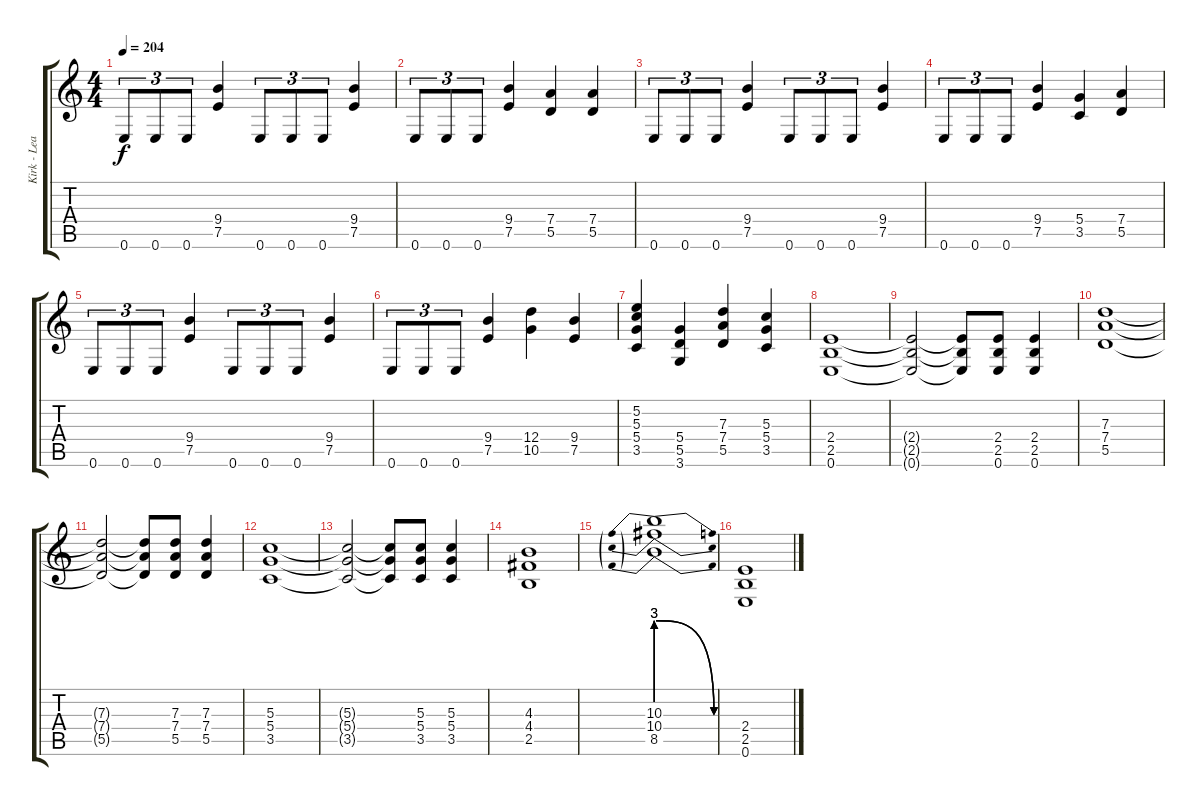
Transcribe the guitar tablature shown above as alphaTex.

\track ("Kirk - Lead Guitar" "Kirk - Lea") {instrument distortionguitar}
\staff {score tabs}
\tuning (E4 B3 G3 D3 A2 E2) {hide}
\ts (4 4)
\tempo 204
\clef g2
\ks c
0.6.8{tu (3 2) dy f} 0.6.8{tu (3 2)} 0.6.8{tu (3 2)} (9.4 7.5).4 0.6.8{tu (3 2)} 0.6.8{tu (3 2)} 0.6.8{tu (3 2)} (9.4 7.5).4 |
0.6.8{tu (3 2)} 0.6.8{tu (3 2)} 0.6.8{tu (3 2)} (9.4 7.5).4 (7.4 5.5).4 (7.4 5.5).4 |
0.6.8{tu (3 2)} 0.6.8{tu (3 2)} 0.6.8{tu (3 2)} (9.4 7.5).4 0.6.8{tu (3 2)} 0.6.8{tu (3 2)} 0.6.8{tu (3 2)} (9.4 7.5).4 |
0.6.8{tu (3 2)} 0.6.8{tu (3 2)} 0.6.8{tu (3 2)} (9.4 7.5).4 (5.4 3.5).4 (7.4 5.5).4 |
0.6.8{tu (3 2)} 0.6.8{tu (3 2)} 0.6.8{tu (3 2)} (9.4 7.5).4 0.6.8{tu (3 2)} 0.6.8{tu (3 2)} 0.6.8{tu (3 2)} (9.4 7.5).4 |
0.6.8{tu (3 2)} 0.6.8{tu (3 2)} 0.6.8{tu (3 2)} (9.4 7.5).4 (12.4 10.5).4 (9.4 7.5).4 |
(5.2 5.3 5.4 3.5).4 (5.4 5.5 3.6).4 (7.3 7.4 5.5).4 (5.3 5.4 3.5).4 |
(2.4 2.5 0.6).1 |
(2.4{t} 2.5{t} 0.6{t}).2 (2.4{t} 2.5{t} 0.6{t}).8 (2.4 2.5 0.6).8 (2.4 2.5 0.6).4 |
(7.3 7.4 5.5).1 |
(7.3{t} 7.4{t} 5.5{t}).2 (7.3{t} 7.4{t} 5.5{t}).8 (7.3 7.4 5.5).8 (7.3 7.4 5.5).4 |
(5.3 5.4 3.5).1 |
(5.3{t} 5.4{t} 3.5{t}).2 (5.3{t} 5.4{t} 3.5{t}).8 (5.3 5.4 3.5).8 (5.3 5.4 3.5).4 |
(4.3 4.4 2.5).1 |
(10.3{be (prebendrelease 0 12 60 0)} 10.4{be (prebendrelease 0 12 60 0)} 8.5{be (prebendrelease 0 12 60 0)}).1 |
(2.4 2.5 0.6).1
